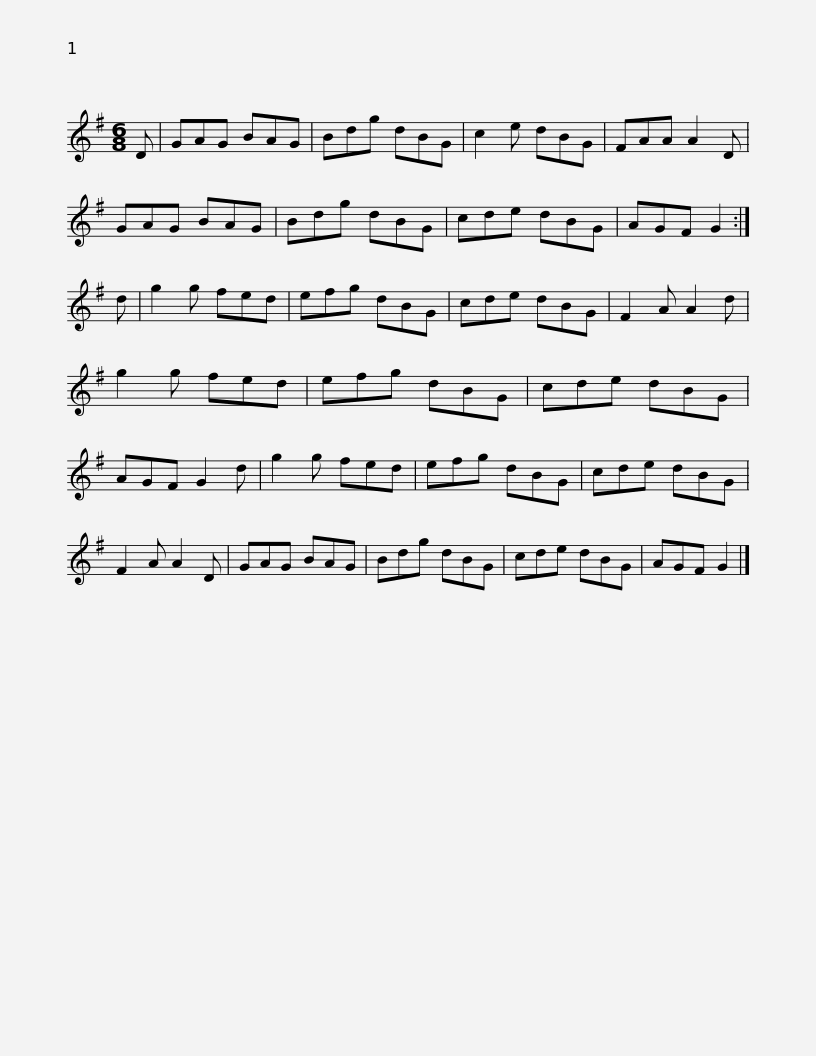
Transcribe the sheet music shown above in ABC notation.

X:1
L:1/8
M:6/8
I:linebreak $
K:G
V:1 treble
V:1
 D | GAG BAG | Bdg dBG | c2 e dBG | FAA A2 D | %5
 GAG BAG | Bdg dBG | cde dBG |$ AGF G2 :|$ d | %10
 g2 g fed | efg dBG | cde dBG | F2 A A2 d | g2 g fed | %15
 efg dBG | cde dBG | AGF G2 d |$ g2 g fed | efg dBG | %20
 cde dBG | F2 A A2 D | GAG BAG | Bdg dBG | cde dBG | %25
 AGF G2 |] %26
